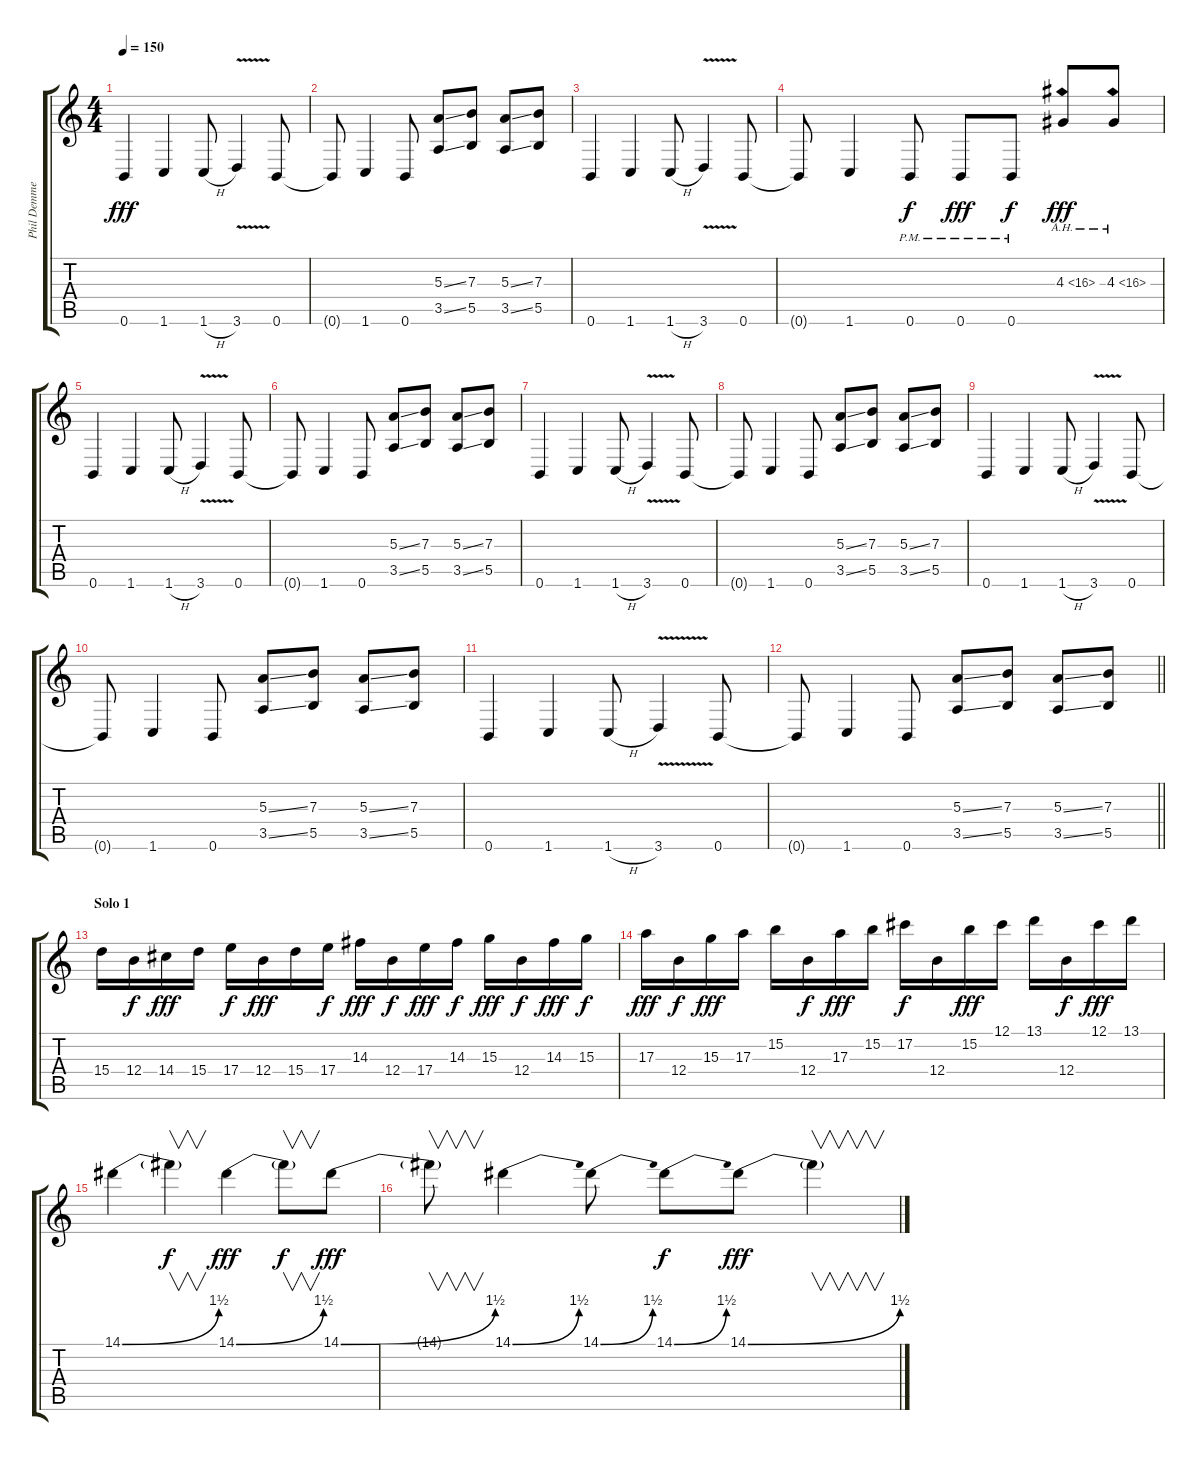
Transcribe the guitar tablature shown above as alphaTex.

\track ("Phil Demmel" "Phil Demme") {instrument distortionguitar}
\staff {score tabs}
\tuning (Db4 Ab3 E3 B2 Gb2 B1) {hide}
\ts (4 4)
\tempo 150
\clef g2
\ks c
0.6.4{dy fff} 1.6.4 1.6{h}.8 3.6{v}.4 0.6.8 |
0.6{t}.8 1.6.4 0.6.8 (5.3{ss} 3.5{ss}).8 (7.3 5.5).8 (5.3{ss} 3.5{ss}).8 (7.3 5.5).8 |
0.6.4 1.6.4 1.6{h}.8 3.6{v}.4 0.6.8 |
0.6{t}.8 1.6.4 0.6{pm}.8{dy f} 0.6{pm}.8{dy fff} 0.6{pm}.8{dy f} 4.3{ah 12}.8{dy fff} 4.3{ah 12}.8 |
0.6.4 1.6.4 1.6{h}.8 3.6{v}.4 0.6.8 |
0.6{t}.8 1.6.4 0.6.8 (5.3{ss} 3.5{ss}).8 (7.3 5.5).8 (5.3{ss} 3.5{ss}).8 (7.3 5.5).8 |
0.6.4 1.6.4 1.6{h}.8 3.6{v}.4 0.6.8 |
0.6{t}.8 1.6.4 0.6.8 (5.3{ss} 3.5{ss}).8 (7.3 5.5).8 (5.3{ss} 3.5{ss}).8 (7.3 5.5).8 |
0.6.4 1.6.4 1.6{h}.8 3.6{v}.4 0.6.8 |
0.6{t}.8 1.6.4 0.6.8 (5.3{ss} 3.5{ss}).8 (7.3 5.5).8 (5.3{ss} 3.5{ss}).8 (7.3 5.5).8 |
0.6.4 1.6.4 1.6{h}.8 3.6{v}.4 0.6.8 |
\barLineRight lightlight
0.6{t}.8 1.6.4 0.6.8 (5.3{ss} 3.5{ss}).8 (7.3 5.5).8 (5.3{ss} 3.5{ss}).8 (7.3 5.5).8 |
\section ("" "Solo 1")
15.4.16 12.4.16{dy f} 14.4.16{dy fff} 15.4.16 17.4.16{dy f} 12.4.16{dy fff} 15.4.16 17.4.16{dy f} 14.3.16{dy fff} 12.4.16{dy f} 17.4.16{dy fff} 14.3.16{dy f} 15.3.16{dy fff} 12.4.16{dy f} 14.3.16{dy fff} 15.3.16{dy f} |
17.3.16{dy fff} 12.4.16{dy f} 15.3.16{dy fff} 17.3.16 15.2.16 12.4.16{dy f} 17.3.16{dy fff} 15.2.16 17.2.16{dy f} 12.4.16 15.2.16{dy fff} 12.1.16 13.1.16 12.4.16{dy f} 12.1.16{dy fff} 13.1.16 |
14.1{be (bend 0 0 60 6)}.4 14.1{t}.4{v dy f} 14.1{be (bend 0 0 60 6)}.4{dy fff} 14.1{t}.8{v dy f} 14.1{be (bend 0 0 60 6)}.8{dy fff} |
14.1{t}.8{v} 14.1{be (bend 0 0 60 6)}.4 14.1{be (bend 0 0 60 6)}.8 14.1{be (bend 0 0 60 6)}.8{dy f} 14.1{be (bend 0 0 60 6)}.8{dy fff} 14.1{t}.4{v}
